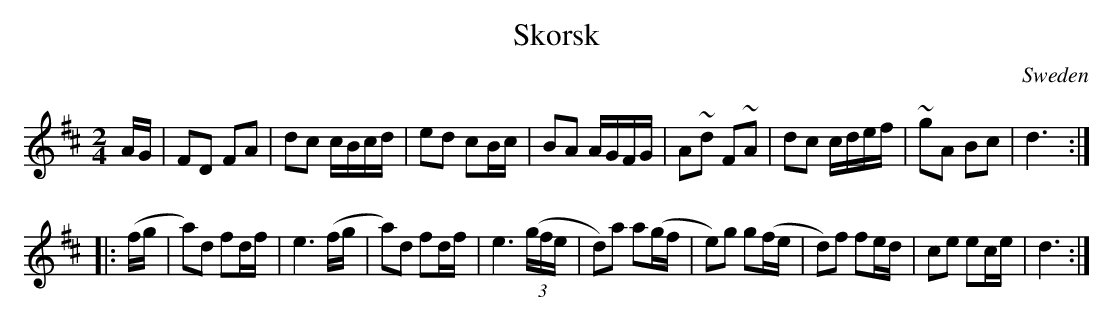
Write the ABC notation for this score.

X:1
T:Skorsk
M:2/4
O:Sweden
K:D
AG|\
F2D2 F2A2 | d2c2 cBcd | e2d2 c2Bc | B2A2 AGFG |\
A2~d2 F2~A2 | d2c2 cdef | ~g2A2 B2c2 | d6 ::
(fg|\
a2)d2 f2df | e6 (fg | a2)d2 f2df | e6 ((3gfe | \
d2)a2 a2(gf | e2)g2 g2(fe | d2)f2 f2ed | c2e2 e2ce | d6:|
